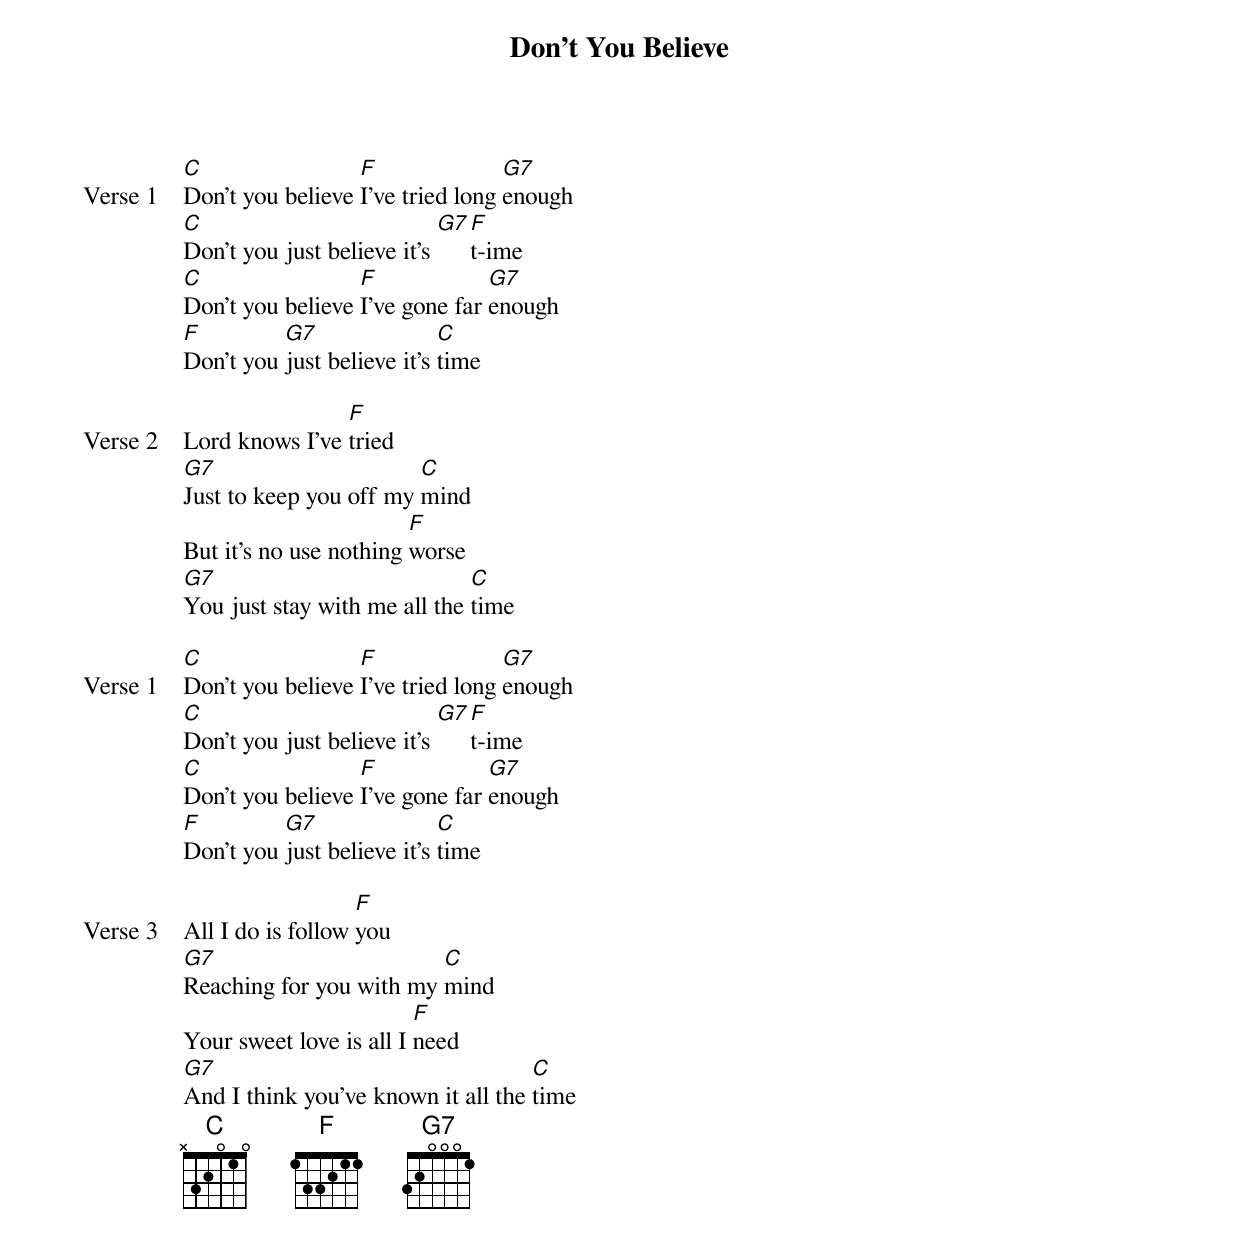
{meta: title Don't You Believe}
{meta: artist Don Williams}
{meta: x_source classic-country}
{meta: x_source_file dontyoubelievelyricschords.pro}
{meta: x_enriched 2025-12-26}

{start_of_verse: Verse 1}
[C]Don't you believe [F]I've tried long [G7]enough
[C]Don't you just believe it's [G7][F]t-ime
[C]Don't you believe [F]I've gone far [G7]enough
[F]Don't you [G7]just believe it's [C]time
{end_of_verse}

{start_of_verse: Verse 2}
Lord knows I've [F]tried
[G7]Just to keep you off my [C]mind
But it's no use nothing [F]worse
[G7]You just stay with me all the [C]time
{end_of_verse}

{start_of_verse: Verse 1}
[C]Don't you believe [F]I've tried long [G7]enough
[C]Don't you just believe it's [G7][F]t-ime
[C]Don't you believe [F]I've gone far [G7]enough
[F]Don't you [G7]just believe it's [C]time
{end_of_verse}

{start_of_verse: Verse 3}
All I do is follow [F]you
[G7]Reaching for you with my [C]mind
Your sweet love is all I [F]need
[G7]And I think you've known it all the [C]time
{end_of_verse}
